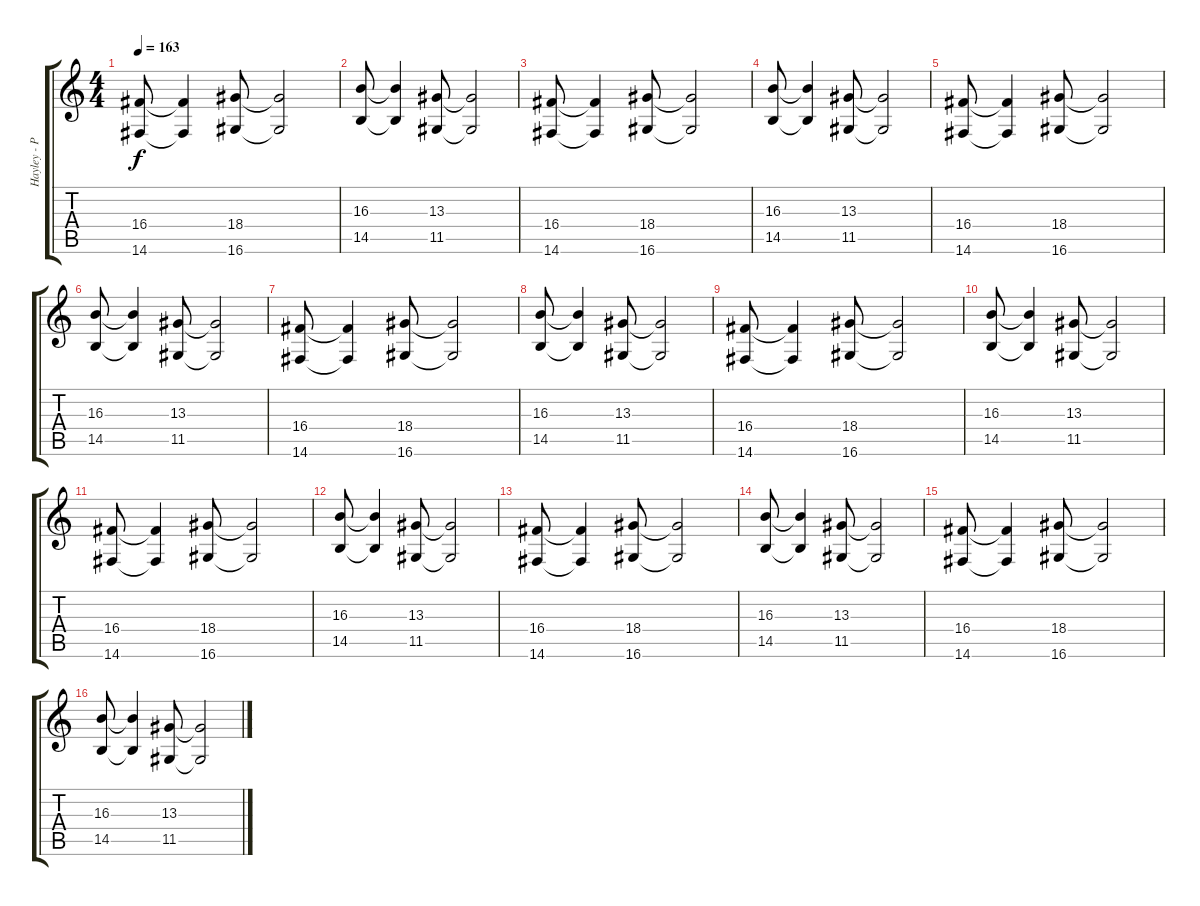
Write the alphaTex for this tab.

\track ("Hayley - Piano" "Hayley - P") {instrument acousticgrandpiano}
\staff {score tabs}
\tuning (E4 B3 G3 D3 A2 E2) {hide}
\ts (4 4)
\tempo 163
\clef g2
\ks c
(16.4 14.6).8{dy f} (16.4{t} 14.6{t}).4 (18.4 16.6).8 (18.4{t} 16.6{t}).2 |
(16.3 14.5).8 (16.3{t} 14.5{t}).4 (13.3 11.5).8 (13.3{t} 11.5{t}).2 |
(16.4 14.6).8 (16.4{t} 14.6{t}).4 (18.4 16.6).8 (18.4{t} 16.6{t}).2 |
(16.3 14.5).8 (16.3{t} 14.5{t}).4 (13.3 11.5).8 (13.3{t} 11.5{t}).2 |
(16.4 14.6).8 (16.4{t} 14.6{t}).4 (18.4 16.6).8 (18.4{t} 16.6{t}).2 |
(16.3 14.5).8 (16.3{t} 14.5{t}).4 (13.3 11.5).8 (13.3{t} 11.5{t}).2 |
(16.4 14.6).8 (16.4{t} 14.6{t}).4 (18.4 16.6).8 (18.4{t} 16.6{t}).2 |
(16.3 14.5).8 (16.3{t} 14.5{t}).4 (13.3 11.5).8 (13.3{t} 11.5{t}).2 |
(16.4 14.6).8 (16.4{t} 14.6{t}).4 (18.4 16.6).8 (18.4{t} 16.6{t}).2 |
(16.3 14.5).8 (16.3{t} 14.5{t}).4 (13.3 11.5).8 (13.3{t} 11.5{t}).2 |
(16.4 14.6).8 (16.4{t} 14.6{t}).4 (18.4 16.6).8 (18.4{t} 16.6{t}).2 |
(16.3 14.5).8 (16.3{t} 14.5{t}).4 (13.3 11.5).8 (13.3{t} 11.5{t}).2 |
(16.4 14.6).8 (16.4{t} 14.6{t}).4 (18.4 16.6).8 (18.4{t} 16.6{t}).2 |
(16.3 14.5).8 (16.3{t} 14.5{t}).4 (13.3 11.5).8 (13.3{t} 11.5{t}).2 |
(16.4 14.6).8 (16.4{t} 14.6{t}).4 (18.4 16.6).8 (18.4{t} 16.6{t}).2 |
(16.3 14.5).8 (16.3{t} 14.5{t}).4 (13.3 11.5).8 (13.3{t} 11.5{t}).2
